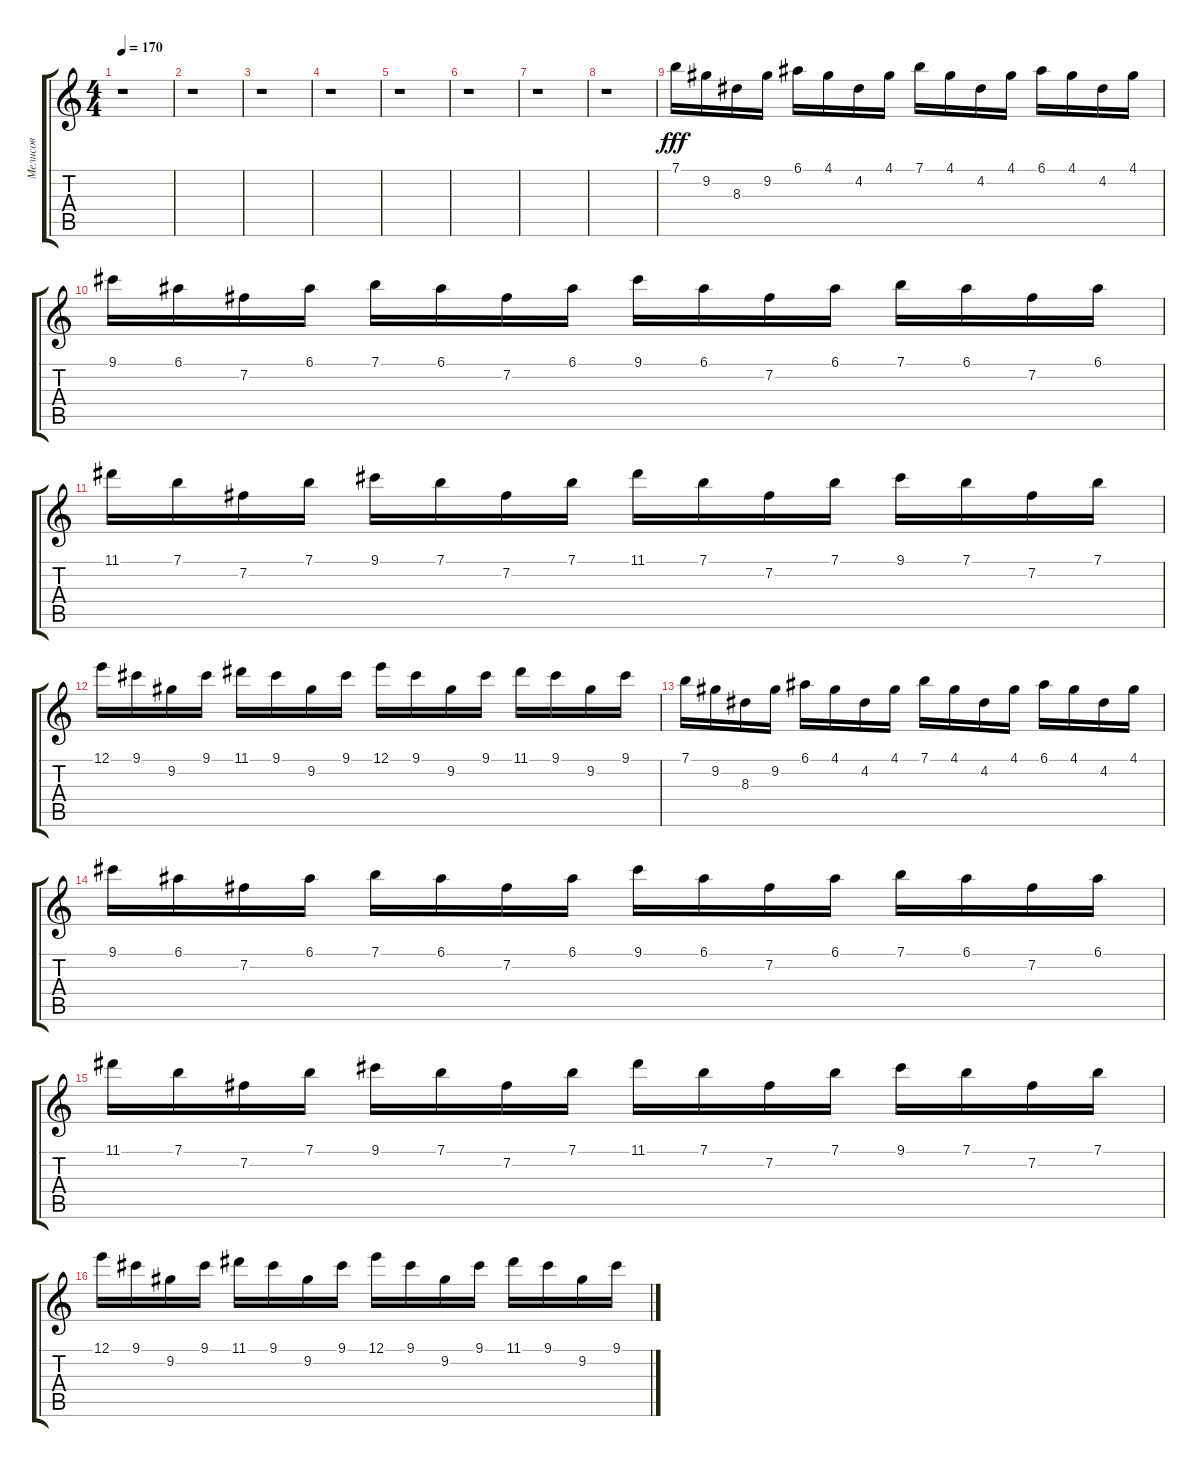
\track ("Мелисов" "Мелисов") {instrument distortionguitar}
\staff {score tabs}
\tuning (E4 B3 G3 D3 A2 E2) {hide}
\ts (4 4)
\tempo 170
\clef g2
\ks c
r.1{dy fff} |
r.1 |
r.1 |
r.1 |
r.1 |
r.1 |
r.1 |
r.1 |
7.1.16 9.2.16 8.3.16 9.2.16 6.1.16 4.1.16 4.2.16 4.1.16 7.1.16 4.1.16 4.2.16 4.1.16 6.1.16 4.1.16 4.2.16 4.1.16 |
9.1.16 6.1.16 7.2.16 6.1.16 7.1.16 6.1.16 7.2.16 6.1.16 9.1.16 6.1.16 7.2.16 6.1.16 7.1.16 6.1.16 7.2.16 6.1.16 |
11.1.16 7.1.16 7.2.16 7.1.16 9.1.16 7.1.16 7.2.16 7.1.16 11.1.16 7.1.16 7.2.16 7.1.16 9.1.16 7.1.16 7.2.16 7.1.16 |
12.1.16 9.1.16 9.2.16 9.1.16 11.1.16 9.1.16 9.2.16 9.1.16 12.1.16 9.1.16 9.2.16 9.1.16 11.1.16 9.1.16 9.2.16 9.1.16 |
7.1.16 9.2.16 8.3.16 9.2.16 6.1.16 4.1.16 4.2.16 4.1.16 7.1.16 4.1.16 4.2.16 4.1.16 6.1.16 4.1.16 4.2.16 4.1.16 |
9.1.16 6.1.16 7.2.16 6.1.16 7.1.16 6.1.16 7.2.16 6.1.16 9.1.16 6.1.16 7.2.16 6.1.16 7.1.16 6.1.16 7.2.16 6.1.16 |
11.1.16 7.1.16 7.2.16 7.1.16 9.1.16 7.1.16 7.2.16 7.1.16 11.1.16 7.1.16 7.2.16 7.1.16 9.1.16 7.1.16 7.2.16 7.1.16 |
12.1.16 9.1.16 9.2.16 9.1.16 11.1.16 9.1.16 9.2.16 9.1.16 12.1.16 9.1.16 9.2.16 9.1.16 11.1.16 9.1.16 9.2.16 9.1.16
